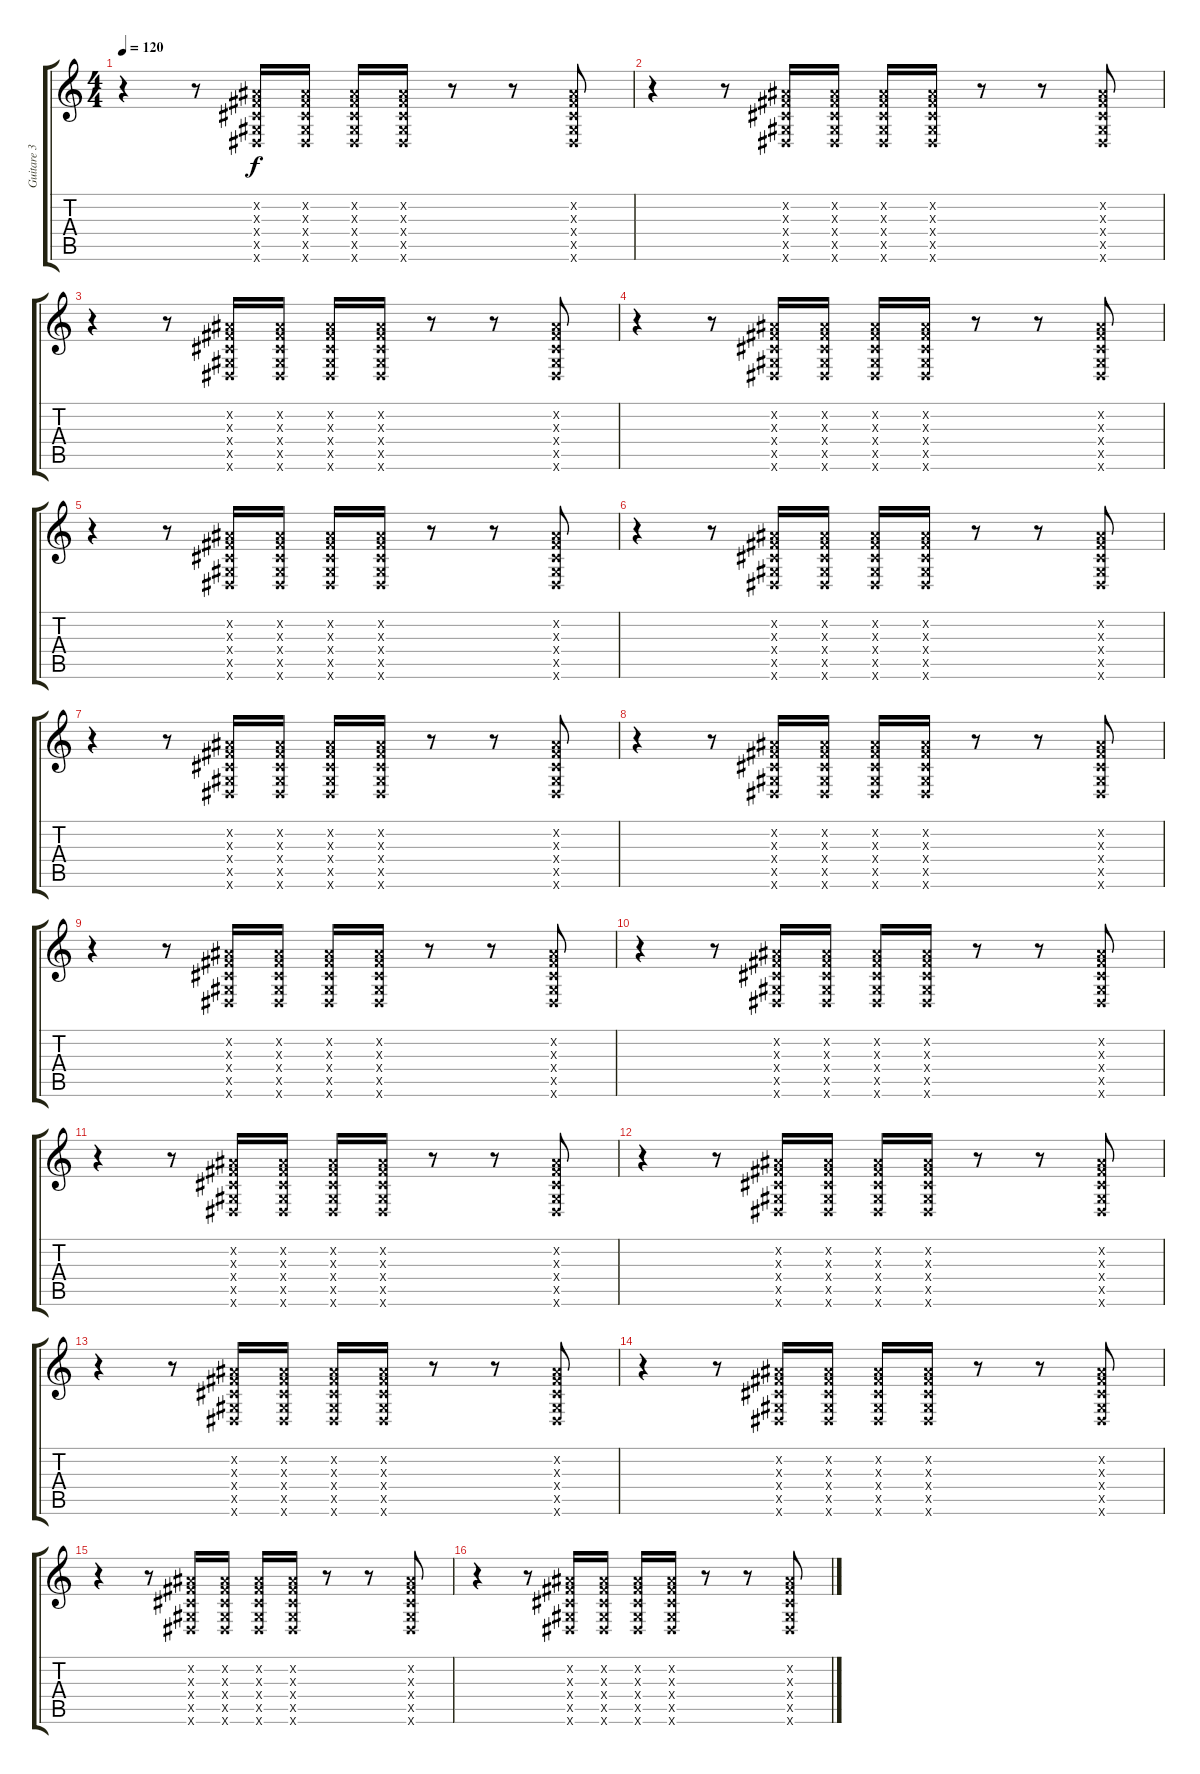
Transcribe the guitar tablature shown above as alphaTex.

\track ("Guitare 3 (clean+wha/wha)" "Guitare 3 ") {instrument electricguitarclean}
\staff {score tabs}
\tuning (E4 B3 G3 D3 A2 E2) {hide}
\ts (4 4)
\tempo 120
\clef g2
\ks c
r.4{dy f} r.8 (-1.2{x} -1.3{x} -1.4{x} -1.5{x} -1.6{x}).16 (-1.2{x} -1.3{x} -1.4{x} -1.5{x} -1.6{x}).16 (-1.2{x} -1.3{x} -1.4{x} -1.5{x} -1.6{x}).16 (-1.2{x} -1.3{x} -1.4{x} -1.5{x} -1.6{x}).16 r.8 r.8 (-1.2{x} -1.3{x} -1.4{x} -1.5{x} -1.6{x}).8 |
r.4 r.8 (-1.2{x} -1.3{x} -1.4{x} -1.5{x} -1.6{x}).16 (-1.2{x} -1.3{x} -1.4{x} -1.5{x} -1.6{x}).16 (-1.2{x} -1.3{x} -1.4{x} -1.5{x} -1.6{x}).16 (-1.2{x} -1.3{x} -1.4{x} -1.5{x} -1.6{x}).16 r.8 r.8 (-1.2{x} -1.3{x} -1.4{x} -1.5{x} -1.6{x}).8 |
r.4 r.8 (-1.2{x} -1.3{x} -1.4{x} -1.5{x} -1.6{x}).16 (-1.2{x} -1.3{x} -1.4{x} -1.5{x} -1.6{x}).16 (-1.2{x} -1.3{x} -1.4{x} -1.5{x} -1.6{x}).16 (-1.2{x} -1.3{x} -1.4{x} -1.5{x} -1.6{x}).16 r.8 r.8 (-1.2{x} -1.3{x} -1.4{x} -1.5{x} -1.6{x}).8 |
r.4 r.8 (-1.2{x} -1.3{x} -1.4{x} -1.5{x} -1.6{x}).16 (-1.2{x} -1.3{x} -1.4{x} -1.5{x} -1.6{x}).16 (-1.2{x} -1.3{x} -1.4{x} -1.5{x} -1.6{x}).16 (-1.2{x} -1.3{x} -1.4{x} -1.5{x} -1.6{x}).16 r.8 r.8 (-1.2{x} -1.3{x} -1.4{x} -1.5{x} -1.6{x}).8 |
r.4 r.8 (-1.2{x} -1.3{x} -1.4{x} -1.5{x} -1.6{x}).16 (-1.2{x} -1.3{x} -1.4{x} -1.5{x} -1.6{x}).16 (-1.2{x} -1.3{x} -1.4{x} -1.5{x} -1.6{x}).16 (-1.2{x} -1.3{x} -1.4{x} -1.5{x} -1.6{x}).16 r.8 r.8 (-1.2{x} -1.3{x} -1.4{x} -1.5{x} -1.6{x}).8 |
r.4 r.8 (-1.2{x} -1.3{x} -1.4{x} -1.5{x} -1.6{x}).16 (-1.2{x} -1.3{x} -1.4{x} -1.5{x} -1.6{x}).16 (-1.2{x} -1.3{x} -1.4{x} -1.5{x} -1.6{x}).16 (-1.2{x} -1.3{x} -1.4{x} -1.5{x} -1.6{x}).16 r.8 r.8 (-1.2{x} -1.3{x} -1.4{x} -1.5{x} -1.6{x}).8 |
r.4 r.8 (-1.2{x} -1.3{x} -1.4{x} -1.5{x} -1.6{x}).16 (-1.2{x} -1.3{x} -1.4{x} -1.5{x} -1.6{x}).16 (-1.2{x} -1.3{x} -1.4{x} -1.5{x} -1.6{x}).16 (-1.2{x} -1.3{x} -1.4{x} -1.5{x} -1.6{x}).16 r.8 r.8 (-1.2{x} -1.3{x} -1.4{x} -1.5{x} -1.6{x}).8 |
r.4 r.8 (-1.2{x} -1.3{x} -1.4{x} -1.5{x} -1.6{x}).16 (-1.2{x} -1.3{x} -1.4{x} -1.5{x} -1.6{x}).16 (-1.2{x} -1.3{x} -1.4{x} -1.5{x} -1.6{x}).16 (-1.2{x} -1.3{x} -1.4{x} -1.5{x} -1.6{x}).16 r.8 r.8 (-1.2{x} -1.3{x} -1.4{x} -1.5{x} -1.6{x}).8 |
r.4 r.8 (-1.2{x} -1.3{x} -1.4{x} -1.5{x} -1.6{x}).16 (-1.2{x} -1.3{x} -1.4{x} -1.5{x} -1.6{x}).16 (-1.2{x} -1.3{x} -1.4{x} -1.5{x} -1.6{x}).16 (-1.2{x} -1.3{x} -1.4{x} -1.5{x} -1.6{x}).16 r.8 r.8 (-1.2{x} -1.3{x} -1.4{x} -1.5{x} -1.6{x}).8 |
r.4 r.8 (-1.2{x} -1.3{x} -1.4{x} -1.5{x} -1.6{x}).16 (-1.2{x} -1.3{x} -1.4{x} -1.5{x} -1.6{x}).16 (-1.2{x} -1.3{x} -1.4{x} -1.5{x} -1.6{x}).16 (-1.2{x} -1.3{x} -1.4{x} -1.5{x} -1.6{x}).16 r.8 r.8 (-1.2{x} -1.3{x} -1.4{x} -1.5{x} -1.6{x}).8 |
r.4 r.8 (-1.2{x} -1.3{x} -1.4{x} -1.5{x} -1.6{x}).16 (-1.2{x} -1.3{x} -1.4{x} -1.5{x} -1.6{x}).16 (-1.2{x} -1.3{x} -1.4{x} -1.5{x} -1.6{x}).16 (-1.2{x} -1.3{x} -1.4{x} -1.5{x} -1.6{x}).16 r.8 r.8 (-1.2{x} -1.3{x} -1.4{x} -1.5{x} -1.6{x}).8 |
r.4 r.8 (-1.2{x} -1.3{x} -1.4{x} -1.5{x} -1.6{x}).16 (-1.2{x} -1.3{x} -1.4{x} -1.5{x} -1.6{x}).16 (-1.2{x} -1.3{x} -1.4{x} -1.5{x} -1.6{x}).16 (-1.2{x} -1.3{x} -1.4{x} -1.5{x} -1.6{x}).16 r.8 r.8 (-1.2{x} -1.3{x} -1.4{x} -1.5{x} -1.6{x}).8 |
r.4 r.8 (-1.2{x} -1.3{x} -1.4{x} -1.5{x} -1.6{x}).16 (-1.2{x} -1.3{x} -1.4{x} -1.5{x} -1.6{x}).16 (-1.2{x} -1.3{x} -1.4{x} -1.5{x} -1.6{x}).16 (-1.2{x} -1.3{x} -1.4{x} -1.5{x} -1.6{x}).16 r.8 r.8 (-1.2{x} -1.3{x} -1.4{x} -1.5{x} -1.6{x}).8 |
r.4 r.8 (-1.2{x} -1.3{x} -1.4{x} -1.5{x} -1.6{x}).16 (-1.2{x} -1.3{x} -1.4{x} -1.5{x} -1.6{x}).16 (-1.2{x} -1.3{x} -1.4{x} -1.5{x} -1.6{x}).16 (-1.2{x} -1.3{x} -1.4{x} -1.5{x} -1.6{x}).16 r.8 r.8 (-1.2{x} -1.3{x} -1.4{x} -1.5{x} -1.6{x}).8 |
r.4 r.8 (-1.2{x} -1.3{x} -1.4{x} -1.5{x} -1.6{x}).16 (-1.2{x} -1.3{x} -1.4{x} -1.5{x} -1.6{x}).16 (-1.2{x} -1.3{x} -1.4{x} -1.5{x} -1.6{x}).16 (-1.2{x} -1.3{x} -1.4{x} -1.5{x} -1.6{x}).16 r.8 r.8 (-1.2{x} -1.3{x} -1.4{x} -1.5{x} -1.6{x}).8 |
r.4 r.8 (-1.2{x} -1.3{x} -1.4{x} -1.5{x} -1.6{x}).16 (-1.2{x} -1.3{x} -1.4{x} -1.5{x} -1.6{x}).16 (-1.2{x} -1.3{x} -1.4{x} -1.5{x} -1.6{x}).16 (-1.2{x} -1.3{x} -1.4{x} -1.5{x} -1.6{x}).16 r.8 r.8 (-1.2{x} -1.3{x} -1.4{x} -1.5{x} -1.6{x}).8
